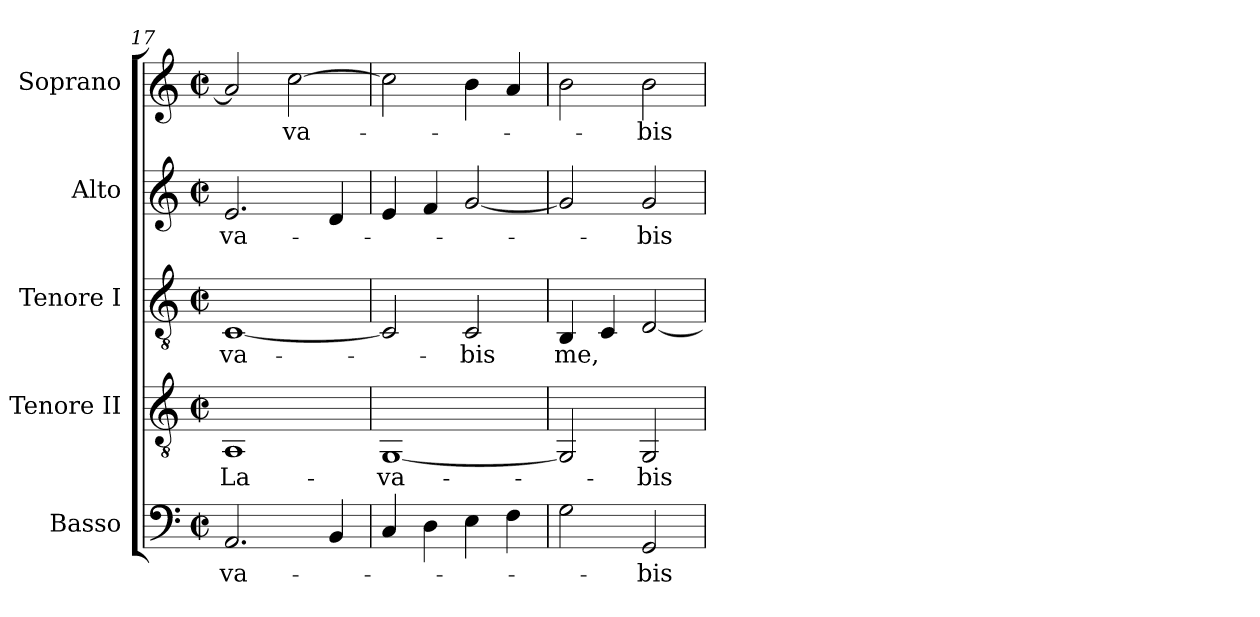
**kern	**text	**kern	**text	**kern	**text	**kern	**text	**kern	**text
*part5	*part5	*part4	*part4	*part3	*part3	*part2	*part2	*part1	*part1
*staff5	*staff5	*staff4	*staff4	*staff3	*staff3	*staff2	*staff2	*staff1	*staff1
*I"Basso	*	*I"Tenore II	*	*I"Tenore I	*	*I"Alto	*	*I"Soprano	*
*I'B.	*	*I'T.	*	*I'T.	*	*I'A.	*	*I'S.	*
*clefF4	*	*clefGv2	*	*clefGv2	*	*clefG2	*	*clefG2	*
*k[]	*	*k[]	*	*k[]	*	*k[]	*	*k[]	*
*C:	*	*C:	*	*C:	*	*C:	*	*C:	*
*M2/2	*	*M2/2	*	*M2/2	*	*M2/2	*	*M2/2	*
*met(c|)	*	*met(c|)	*	*met(c|)	*	*met(c|)	*	*met(c|)	*
=17	=17	=17	=17	=17	=17	=17	=17	=17	=17
!	!LO:LY:b:color=#000000	!	!	!	!	!	!	!	!
!	!	!	!LO:LY:b:color=#000000	!	!	!	!	!	!
!	!	!	!	!	!LO:LY:b:color=#000000	!	!	!	!
!	!	!	!	!	!	!	!LO:LY:b:color=#000000	!	!
2.AAi/	-va-	1AAi	La-	[<1Ci	-va-	2.ei/	-va-	2ai/]	.
!	!	!	!	!	!	!	!	!	!LO:LY:b:color=#000000
.	.	.	.	.	.	.	.	[>2cci\	-va-
4BBi/	.	.	.	.	.	4di/	.	.	.
=18	=18	=18	=18	=18	=18	=18	=18	=18	=18
!	!	!	!LO:LY:b:color=#000000	!	!	!	!	!	!
4Ci/	.	[<1GGi	-va-	2Ci/]	.	4ei/	.	2cci\]	.
4Di\	.	.	.	.	.	4fi/	.	.	.
!	!	!	!	!	!LO:LY:b:color=#000000	!	!	!	!
4Ei\	.	.	.	2Ci/	-bis	[<2gi/	.	4bi\	.
4Fi\	.	.	.	.	.	.	.	4ai/	.
=19	=19	=19	=19	=19	=19	=19	=19	=19	=19
!	!	!	!	!	!LO:LY:b:color=#000000	!	!	!	!
2Gi\	.	2GGi/]	.	4BBi/	me,	2gi/]	.	2bi\	.
.	.	.	.	4Ci/	.	.	.	.	.
!	!LO:LY:b:color=#000000	!	!	!	!	!	!	!	!
!	!	!	!LO:LY:b:color=#000000	!	!	!	!	!	!
!	!	!	!	!	!	!	!LO:LY:b:color=#000000	!	!
!	!	!	!	!	!	!	!	!	!LO:LY:b:color=#000000
2GGi/	-bis	2GGi/	-bis	[<2Di/	.	2gi/	-bis	2bi\	-bis
=	=	=	=	=	=	=	=	=	=
*-	*-	*-	*-	*-	*-	*-	*-	*-	*-
